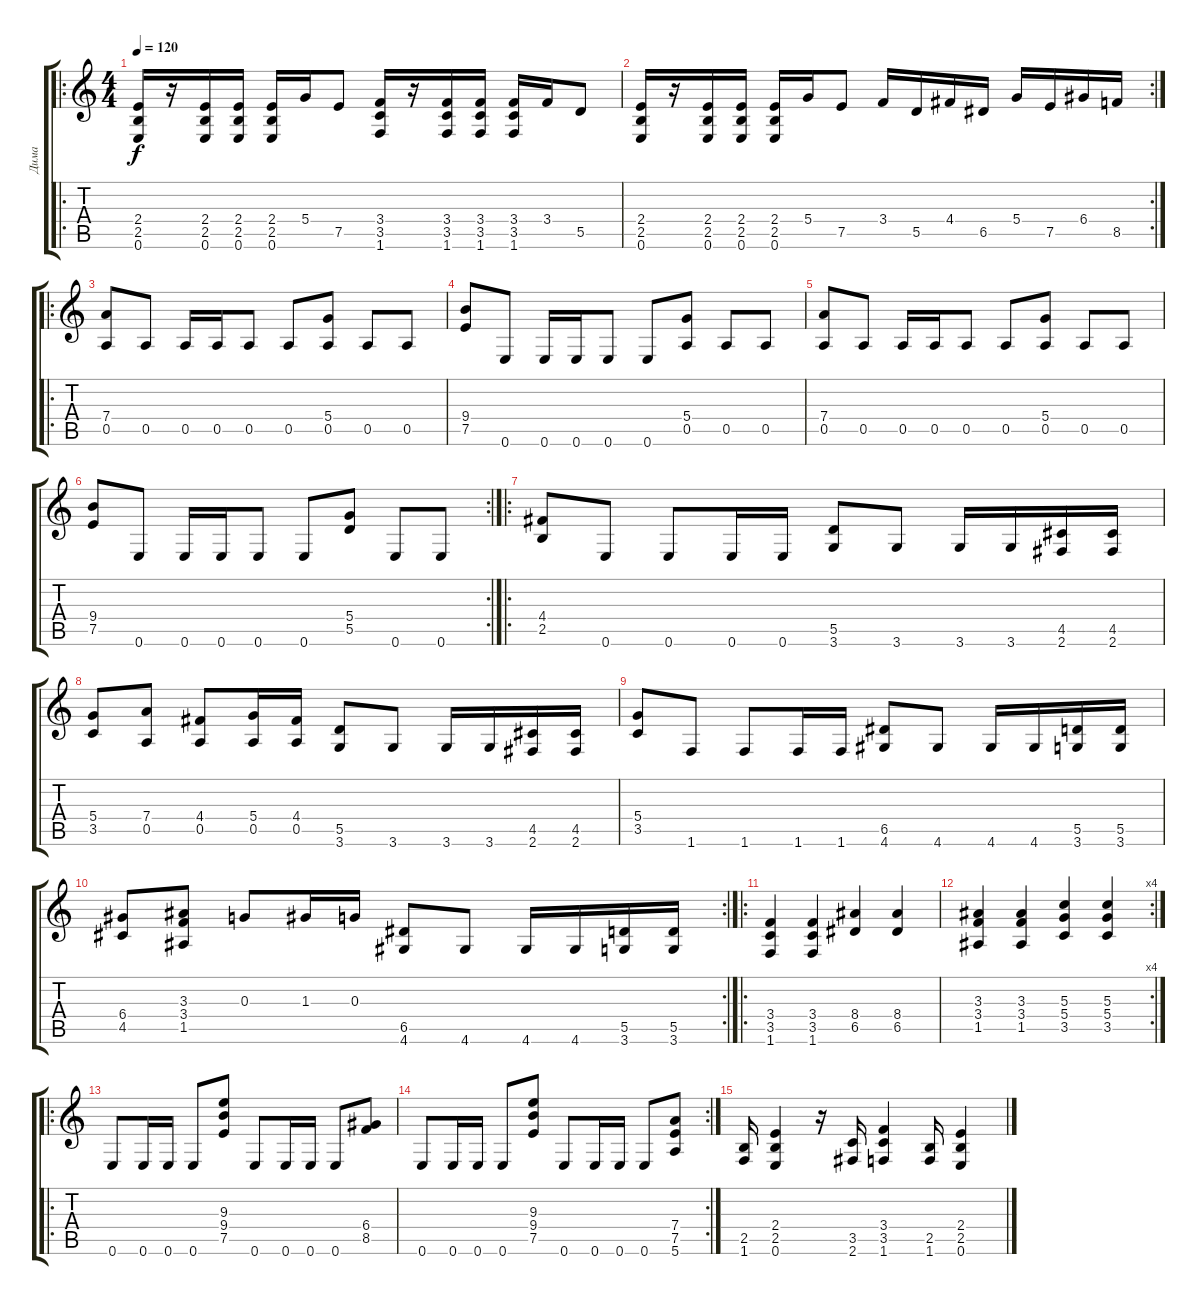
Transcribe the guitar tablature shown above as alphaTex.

\track ("Дима" "Дима") {instrument distortionguitar}
\staff {score tabs}
\tuning (E4 B3 G3 D3 A2 E2) {hide}
\ro
\ts (4 4)
\tempo 120
\clef g2
\ks c
(2.4 2.5 0.6).16{dy f} r.16 (2.4 2.5 0.6).16 (2.4 2.5 0.6).16 (2.4 2.5 0.6).16 5.4.16 7.5.8 (3.4 3.5 1.6).16 r.16 (3.4 3.5 1.6).16 (3.4 3.5 1.6).16 (3.4 3.5 1.6).16 3.4.16 5.5.8 |
\rc 2
(2.4 2.5 0.6).16 r.16 (2.4 2.5 0.6).16 (2.4 2.5 0.6).16 (2.4 2.5 0.6).16 5.4.16 7.5.8 3.4.16 5.5.16 4.4.16 6.5.16 5.4.16 7.5.16 6.4.16 8.5.16 |
\ro
(7.4 0.5).8 0.5.8 0.5.16 0.5.16 0.5.8 0.5.8 (5.4 0.5).8 0.5.8 0.5.8 |
(9.4 7.5).8 0.6.8 0.6.16 0.6.16 0.6.8 0.6.8 (5.4 0.5).8 0.5.8 0.5.8 |
(7.4 0.5).8 0.5.8 0.5.16 0.5.16 0.5.8 0.5.8 (5.4 0.5).8 0.5.8 0.5.8 |
\rc 2
(9.4 7.5).8 0.6.8 0.6.16 0.6.16 0.6.8 0.6.8 (5.4 5.5).8 0.6.8 0.6.8 |
\ro
(4.4 2.5).8 0.6.8 0.6.8 0.6.16 0.6.16 (5.5 3.6).8 3.6.8 3.6.16 3.6.16 (4.5 2.6).16 (4.5 2.6).16 |
(5.4 3.5).8 (7.4 0.5).8 (4.4 0.5).8 (5.4 0.5).16 (4.4 0.5).16 (5.5 3.6).8 3.6.8 3.6.16 3.6.16 (4.5 2.6).16 (4.5 2.6).16 |
(5.4 3.5).8 1.6.8 1.6.8 1.6.16 1.6.16 (6.5 4.6).8 4.6.8 4.6.16 4.6.16 (5.5 3.6).16 (5.5 3.6).16 |
\rc 2
(6.4 4.5).8 (3.3 3.4 1.5).8 0.3.8 1.3.16 0.3.16 (6.5 4.6).8 4.6.8 4.6.16 4.6.16 (5.5 3.6).16 (5.5 3.6).16 |
\ro
(3.4 3.5 1.6).4 (3.4 3.5 1.6).4 (8.4 6.5).4 (8.4 6.5).4 |
\rc 4
(3.3 3.4 1.5).4 (3.3 3.4 1.5).4 (5.3 5.4 3.5).4 (5.3 5.4 3.5).4 |
\ro
0.6.8 0.6.16 0.6.16 0.6.8 (9.3 9.4 7.5).8 0.6.8 0.6.16 0.6.16 0.6.8 (6.4 8.5).8 |
\rc 2
0.6.8 0.6.16 0.6.16 0.6.8 (9.3 9.4 7.5).8 0.6.8 0.6.16 0.6.16 0.6.8 (7.4 7.5 5.6).8 |
(2.5 1.6).16 (2.4 2.5 0.6).4 r.16 (3.5 2.6).16 (3.4 3.5 1.6).4 (2.5 1.6).16 (2.4 2.5 0.6).4
